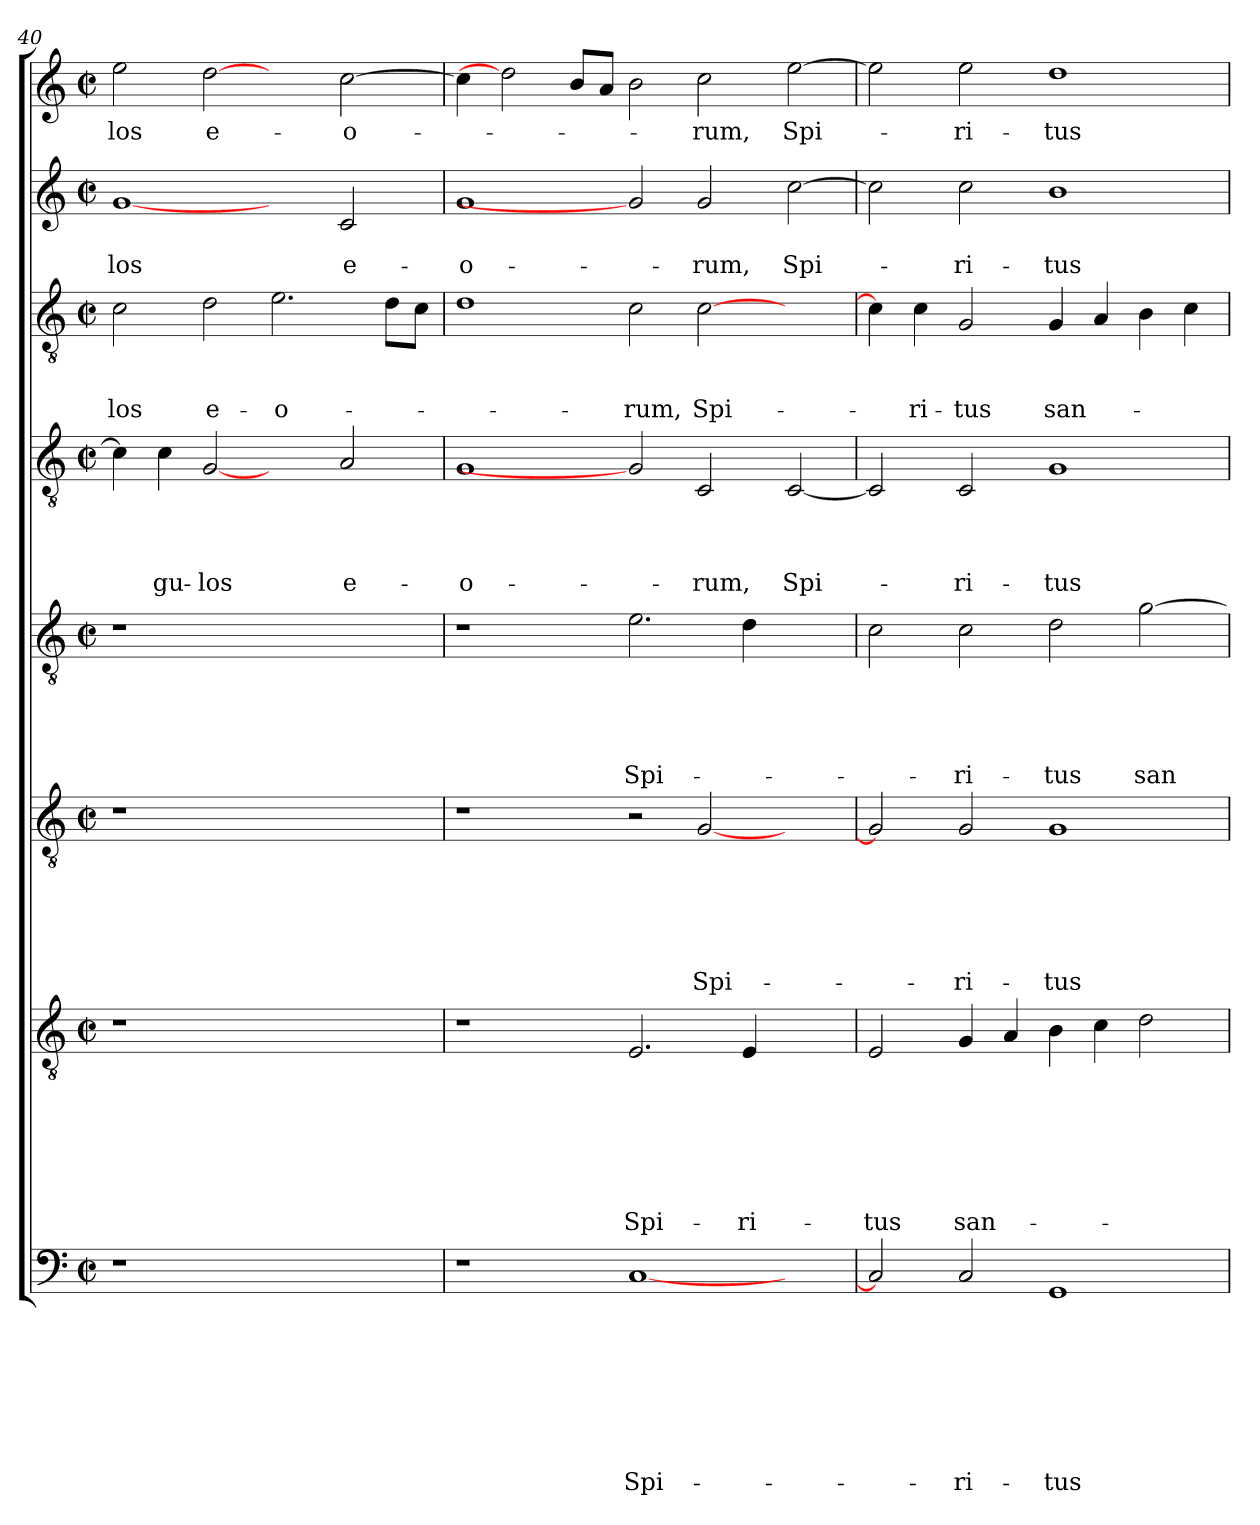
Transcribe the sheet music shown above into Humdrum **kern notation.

**kern	**text	**text	**text	**text	**text	**text	**text	**text	**kern	**text	**text	**text	**text	**text	**text	**text	**kern	**text	**text	**text	**text	**text	**text	**kern	**text	**text	**text	**text	**text	**kern	**text	**text	**text	**text	**kern	**text	**text	**text	**kern	**text	**text	**kern	**text
*part8	*part8	*part8	*part8	*part8	*part8	*part8	*part8	*part8	*part7	*part7	*part7	*part7	*part7	*part7	*part7	*part7	*part6	*part6	*part6	*part6	*part6	*part6	*part6	*part5	*part5	*part5	*part5	*part5	*part5	*part4	*part4	*part4	*part4	*part4	*part3	*part3	*part3	*part3	*part2	*part2	*part2	*part1	*part1
*staff8	*staff8	*staff8	*staff8	*staff8	*staff8	*staff8	*staff8	*staff8	*staff7	*staff7	*staff7	*staff7	*staff7	*staff7	*staff7	*staff7	*staff6	*staff6	*staff6	*staff6	*staff6	*staff6	*staff6	*staff5	*staff5	*staff5	*staff5	*staff5	*staff5	*staff4	*staff4	*staff4	*staff4	*staff4	*staff3	*staff3	*staff3	*staff3	*staff2	*staff2	*staff2	*staff1	*staff1
*clefF4	*	*	*	*	*	*	*	*	*clefGv2	*	*	*	*	*	*	*	*clefGv2	*	*	*	*	*	*	*clefGv2	*	*	*	*	*	*clefGv2	*	*	*	*	*clefGv2	*	*	*	*clefG2	*	*	*clefG2	*
*k[]	*	*	*	*	*	*	*	*	*k[]	*	*	*	*	*	*	*	*k[]	*	*	*	*	*	*	*k[]	*	*	*	*	*	*k[]	*	*	*	*	*k[]	*	*	*	*k[]	*	*	*k[]	*
*C:	*	*	*	*	*	*	*	*	*C:	*	*	*	*	*	*	*	*C:	*	*	*	*	*	*	*C:	*	*	*	*	*	*C:	*	*	*	*	*C:	*	*	*	*C:	*	*	*C:	*
*M2/2	*	*	*	*	*	*	*	*	*M2/2	*	*	*	*	*	*	*	*M2/2	*	*	*	*	*	*	*M2/2	*	*	*	*	*	*M2/2	*	*	*	*	*M2/2	*	*	*	*M2/2	*	*	*M2/2	*
*met(c|)	*	*	*	*	*	*	*	*	*met(c|)	*	*	*	*	*	*	*	*met(c|)	*	*	*	*	*	*	*met(c|)	*	*	*	*	*	*met(c|)	*	*	*	*	*met(c|)	*	*	*	*met(c|)	*	*	*met(c|)	*
=40	=40	=40	=40	=40	=40	=40	=40	=40	=40	=40	=40	=40	=40	=40	=40	=40	=40	=40	=40	=40	=40	=40	=40	=40	=40	=40	=40	=40	=40	=40	=40	=40	=40	=40	=40	=40	=40	=40	=40	=40	=40	=40	=40
!	!	!	!	!	!	!	!	!	!	!	!	!	!	!	!	!	!	!	!	!	!	!	!	!	!	!	!	!	!	!	!	!	!	!	!	!	!	!LO:LY:b	!	!	!LO:LY:b	!	!LO:LY:b
1r	.	.	.	.	.	.	.	.	1r	.	.	.	.	.	.	.	1r	.	.	.	.	.	.	1r	.	.	.	.	.	4c\]	.	.	.	.	2c\	.	.	-los	[1g	.	-los	2ee\	-los
!	!	!	!	!	!	!	!	!	!	!	!	!	!	!	!	!	!	!	!	!	!	!	!	!	!	!	!	!	!	!	!	!	!	!LO:LY:b	!	!	!	!	!	!	!	!	!
.	.	.	.	.	.	.	.	.	.	.	.	.	.	.	.	.	.	.	.	.	.	.	.	.	.	.	.	.	.	4c\	.	.	.	-gu-	.	.	.	.	.	.	.	.	.
!	!	!	!	!	!	!	!	!	!	!	!	!	!	!	!	!	!	!	!	!	!	!	!	!	!	!	!	!	!	!	!	!	!	!LO:LY:b	!	!	!	!LO:LY:b	!	!	!	!	!LO:LY:b
.	.	.	.	.	.	.	.	.	.	.	.	.	.	.	.	.	.	.	.	.	.	.	.	.	.	.	.	.	.	[2G	.	.	.	-los	2d\	.	.	e-	.	.	.	[2dd	e-
!	!	!	!	!	!	!	!	!	!	!	!	!	!	!	!	!	!	!	!	!	!	!	!	!	!	!	!	!	!	!	!	!	!	!	!	!	!	!LO:LY:b	!	!	!	!	!
1ryy	.	.	.	.	.	.	.	.	1ryy	.	.	.	.	.	.	.	1ryy	.	.	.	.	.	.	1ryy	.	.	.	.	.	2ryy	.	.	.	.	2.e\	.	.	-o-	2ryy	.	.	2ryy	.
!	!	!	!	!	!	!	!	!	!	!	!	!	!	!	!	!	!	!	!	!	!	!	!	!	!	!	!	!	!	!	!	!	!	!LO:LY:b	!	!	!	!	!	!	!LO:LY:b	!	!LO:LY:b
.	.	.	.	.	.	.	.	.	.	.	.	.	.	.	.	.	.	.	.	.	.	.	.	.	.	.	.	.	.	2A/	.	.	.	e-	.	.	.	.	2c/	.	e-	[2cc\	-o-
.	.	.	.	.	.	.	.	.	.	.	.	.	.	.	.	.	.	.	.	.	.	.	.	.	.	.	.	.	.	.	.	.	.	.	8d\L	.	.	.	.	.	.	.	.
.	.	.	.	.	.	.	.	.	.	.	.	.	.	.	.	.	.	.	.	.	.	.	.	.	.	.	.	.	.	.	.	.	.	.	8c\J	.	.	.	.	.	.	.	.
!!LO:LB:g=z
=41	=41	=41	=41	=41	=41	=41	=41	=41	=41	=41	=41	=41	=41	=41	=41	=41	=41	=41	=41	=41	=41	=41	=41	=41	=41	=41	=41	=41	=41	=41	=41	=41	=41	=41	=41	=41	=41	=41	=41	=41	=41	=41	=41
!	!	!	!	!	!	!	!	!	!	!	!	!	!	!	!	!	!	!	!	!	!	!	!	!	!	!	!	!	!	!	!	!	!	!LO:LY:b	!	!	!	!	!	!	!LO:LY:b	!	!
1r	.	.	.	.	.	.	.	.	1r	.	.	.	.	.	.	.	1r	.	.	.	.	.	.	1r	.	.	.	.	.	1G	.	.	.	-o-	1d	.	.	.	1g	.	-o-	4cc\]	.
.	.	.	.	.	.	.	.	.	.	.	.	.	.	.	.	.	.	.	.	.	.	.	.	.	.	.	.	.	.	.	.	.	.	.	.	.	.	.	.	.	.	2dd]	.
.	.	.	.	.	.	.	.	.	.	.	.	.	.	.	.	.	.	.	.	.	.	.	.	.	.	.	.	.	.	.	.	.	.	.	.	.	.	.	.	.	.	8b/L	.
.	.	.	.	.	.	.	.	.	.	.	.	.	.	.	.	.	.	.	.	.	.	.	.	.	.	.	.	.	.	.	.	.	.	.	.	.	.	.	.	.	.	8a/J	.
!	!	!	!	!	!	!	!	!LO:LY:b	!	!	!	!	!	!	!	!LO:LY:b	!	!	!	!	!	!	!	!	!	!	!	!	!LO:LY:b	!	!	!	!	!	!	!	!	!LO:LY:b	!	!	!	!	!
[1C	.	.	.	.	.	.	.	Spi-	2.E/	.	.	.	.	.	.	Spi-	2r	.	.	.	.	.	.	2.e\	.	.	.	.	Spi-	2G]	.	.	.	.	2c\	.	.	-rum,	2g]	.	.	2b\	.
!	!	!	!	!	!	!	!	!	!	!	!	!	!	!	!	!	!	!	!	!	!	!	!LO:LY:b	!	!	!	!	!	!	!	!	!	!	!LO:LY:b	!	!	!	!LO:LY:b	!	!	!LO:LY:b	!	!LO:LY:b
.	.	.	.	.	.	.	.	.	.	.	.	.	.	.	.	.	[2G/	.	.	.	.	.	Spi-	.	.	.	.	.	.	2C/	.	.	.	-rum,	[2c\	.	.	Spi-	2g/	.	-rum,	2cc\	-rum,
!	!	!	!	!	!	!	!	!	!	!	!	!	!	!	!	!LO:LY:b	!	!	!	!	!	!	!	!	!	!	!	!	!	!	!	!	!	!	!	!	!	!	!	!	!	!	!
.	.	.	.	.	.	.	.	.	4E/	.	.	.	.	.	.	-ri-	.	.	.	.	.	.	.	4d\	.	.	.	.	.	.	.	.	.	.	.	.	.	.	.	.	.	.	.
!	!	!	!	!	!	!	!	!	!	!	!	!	!	!	!	!	!	!	!	!	!	!	!	!	!	!	!	!	!	!	!	!	!	!LO:LY:b	!	!	!	!	!	!	!LO:LY:b	!	!LO:LY:b
2ryy	.	.	.	.	.	.	.	.	2ryy	.	.	.	.	.	.	.	2ryy	.	.	.	.	.	.	2ryy	.	.	.	.	.	[2C/	.	.	.	Spi-	2ryy	.	.	.	[2cc\	.	Spi-	[2ee\	Spi-
=42	=42	=42	=42	=42	=42	=42	=42	=42	=42	=42	=42	=42	=42	=42	=42	=42	=42	=42	=42	=42	=42	=42	=42	=42	=42	=42	=42	=42	=42	=42	=42	=42	=42	=42	=42	=42	=42	=42	=42	=42	=42	=42	=42
!	!	!	!	!	!	!	!	!	!	!	!	!	!	!	!	!LO:LY:b	!	!	!	!	!	!	!	!	!	!	!	!	!	!	!	!	!	!	!	!	!	!	!	!	!	!	!
2C/]	.	.	.	.	.	.	.	.	2E/	.	.	.	.	.	.	-tus	2G/]	.	.	.	.	.	.	2c\	.	.	.	.	.	2C/]	.	.	.	.	4c\]	.	.	.	2cc\]	.	.	2ee\]	.
!	!	!	!	!	!	!	!	!	!	!	!	!	!	!	!	!	!	!	!	!	!	!	!	!	!	!	!	!	!	!	!	!	!	!	!	!	!	!LO:LY:b	!	!	!	!	!
.	.	.	.	.	.	.	.	.	.	.	.	.	.	.	.	.	.	.	.	.	.	.	.	.	.	.	.	.	.	.	.	.	.	.	4c\	.	.	-ri-	.	.	.	.	.
!	!	!	!	!	!	!	!	!LO:LY:b	!	!	!	!	!	!	!	!LO:LY:b	!	!	!	!	!	!	!LO:LY:b	!	!	!	!	!	!LO:LY:b	!	!	!	!	!LO:LY:b	!	!	!	!LO:LY:b	!	!	!LO:LY:b	!	!LO:LY:b
2C/	.	.	.	.	.	.	.	-ri-	4G/	.	.	.	.	.	.	san-	2G/	.	.	.	.	.	-ri-	2c\	.	.	.	.	-ri-	2C/	.	.	.	-ri-	2G/	.	.	-tus	2cc\	.	-ri-	2ee\	-ri-
.	.	.	.	.	.	.	.	.	4A/	.	.	.	.	.	.	.	.	.	.	.	.	.	.	.	.	.	.	.	.	.	.	.	.	.	.	.	.	.	.	.	.	.	.
!	!	!	!	!	!	!	!	!LO:LY:b	!	!	!	!	!	!	!	!	!	!	!	!	!	!	!LO:LY:b	!	!	!	!	!	!LO:LY:b	!	!	!	!	!LO:LY:b	!	!	!	!LO:LY:b	!	!	!LO:LY:b	!	!LO:LY:b
1GG	.	.	.	.	.	.	.	-tus	4B\	.	.	.	.	.	.	.	1G	.	.	.	.	.	-tus	2d\	.	.	.	.	-tus	1G	.	.	.	-tus	4G/	.	.	san-	1b	.	-tus	1dd	-tus
.	.	.	.	.	.	.	.	.	4c\	.	.	.	.	.	.	.	.	.	.	.	.	.	.	.	.	.	.	.	.	.	.	.	.	.	4A/	.	.	.	.	.	.	.	.
!	!	!	!	!	!	!	!	!	!	!	!	!	!	!	!	!	!	!	!	!	!	!	!	!	!	!	!	!	!LO:LY:b	!	!	!	!	!	!	!	!	!	!	!	!	!	!
.	.	.	.	.	.	.	.	.	2d\	.	.	.	.	.	.	.	.	.	.	.	.	.	.	[2g\	.	.	.	.	san-	.	.	.	.	.	4B\	.	.	.	.	.	.	.	.
.	.	.	.	.	.	.	.	.	.	.	.	.	.	.	.	.	.	.	.	.	.	.	.	.	.	.	.	.	.	.	.	.	.	.	4c\	.	.	.	.	.	.	.	.
=	=	=	=	=	=	=	=	=	=	=	=	=	=	=	=	=	=	=	=	=	=	=	=	=	=	=	=	=	=	=	=	=	=	=	=	=	=	=	=	=	=	=	=
*-	*-	*-	*-	*-	*-	*-	*-	*-	*-	*-	*-	*-	*-	*-	*-	*-	*-	*-	*-	*-	*-	*-	*-	*-	*-	*-	*-	*-	*-	*-	*-	*-	*-	*-	*-	*-	*-	*-	*-	*-	*-	*-	*-
